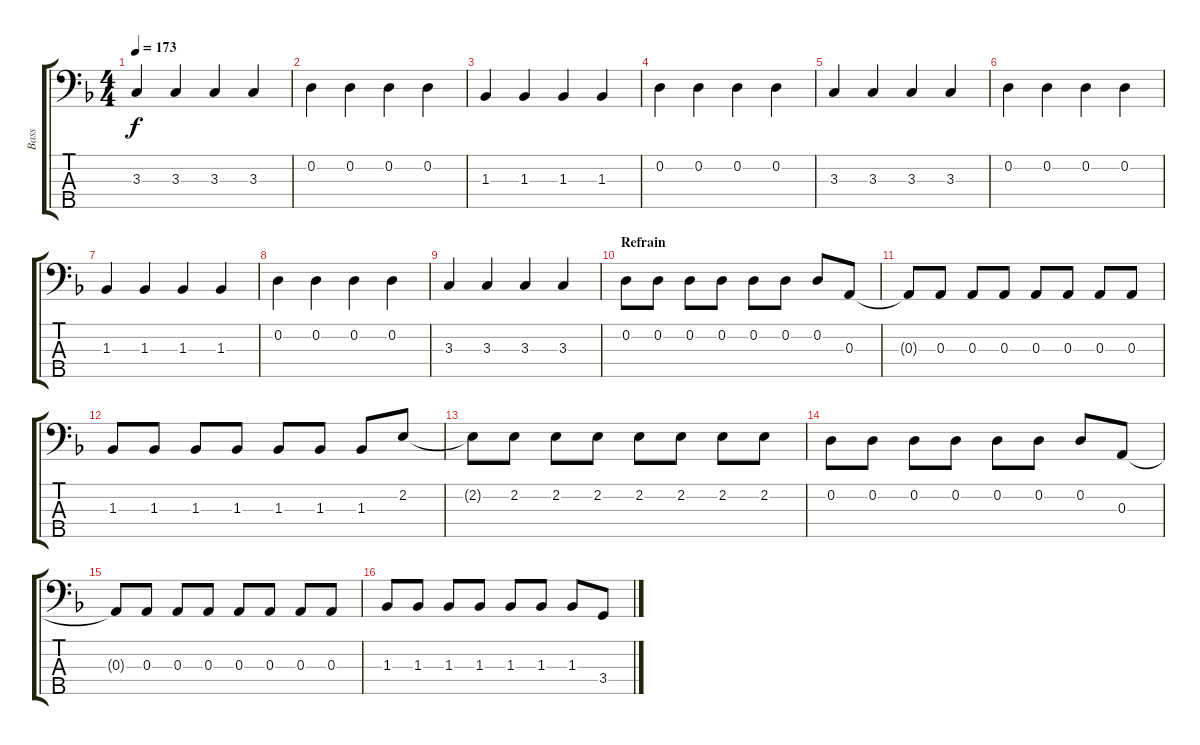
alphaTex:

\track ("Bass" "Bass") {instrument electricbasspick}
\staff {score tabs}
\tuning (G2 D2 A1 E1 B0) {hide}
\ts (4 4)
\tempo 173
\clef f4
\ks dminor
3.3.4{dy f} 3.3.4 3.3.4 3.3.4 |
0.2.4 0.2.4 0.2.4 0.2.4 |
1.3.4 1.3.4 1.3.4 1.3.4 |
0.2.4 0.2.4 0.2.4 0.2.4 |
3.3.4 3.3.4 3.3.4 3.3.4 |
0.2.4 0.2.4 0.2.4 0.2.4 |
1.3.4 1.3.4 1.3.4 1.3.4 |
0.2.4 0.2.4 0.2.4 0.2.4 |
3.3.4 3.3.4 3.3.4 3.3.4 |
\section ("" "Refrain")
0.2.8 0.2.8 0.2.8 0.2.8 0.2.8 0.2.8 0.2.8 0.3.8 |
0.3{t}.8 0.3.8 0.3.8 0.3.8 0.3.8 0.3.8 0.3.8 0.3.8 |
1.3.8 1.3.8 1.3.8 1.3.8 1.3.8 1.3.8 1.3.8 2.2.8 |
2.2{t}.8 2.2.8 2.2.8 2.2.8 2.2.8 2.2.8 2.2.8 2.2.8 |
0.2.8 0.2.8 0.2.8 0.2.8 0.2.8 0.2.8 0.2.8 0.3.8 |
0.3{t}.8 0.3.8 0.3.8 0.3.8 0.3.8 0.3.8 0.3.8 0.3.8 |
1.3.8 1.3.8 1.3.8 1.3.8 1.3.8 1.3.8 1.3.8 3.4.8
